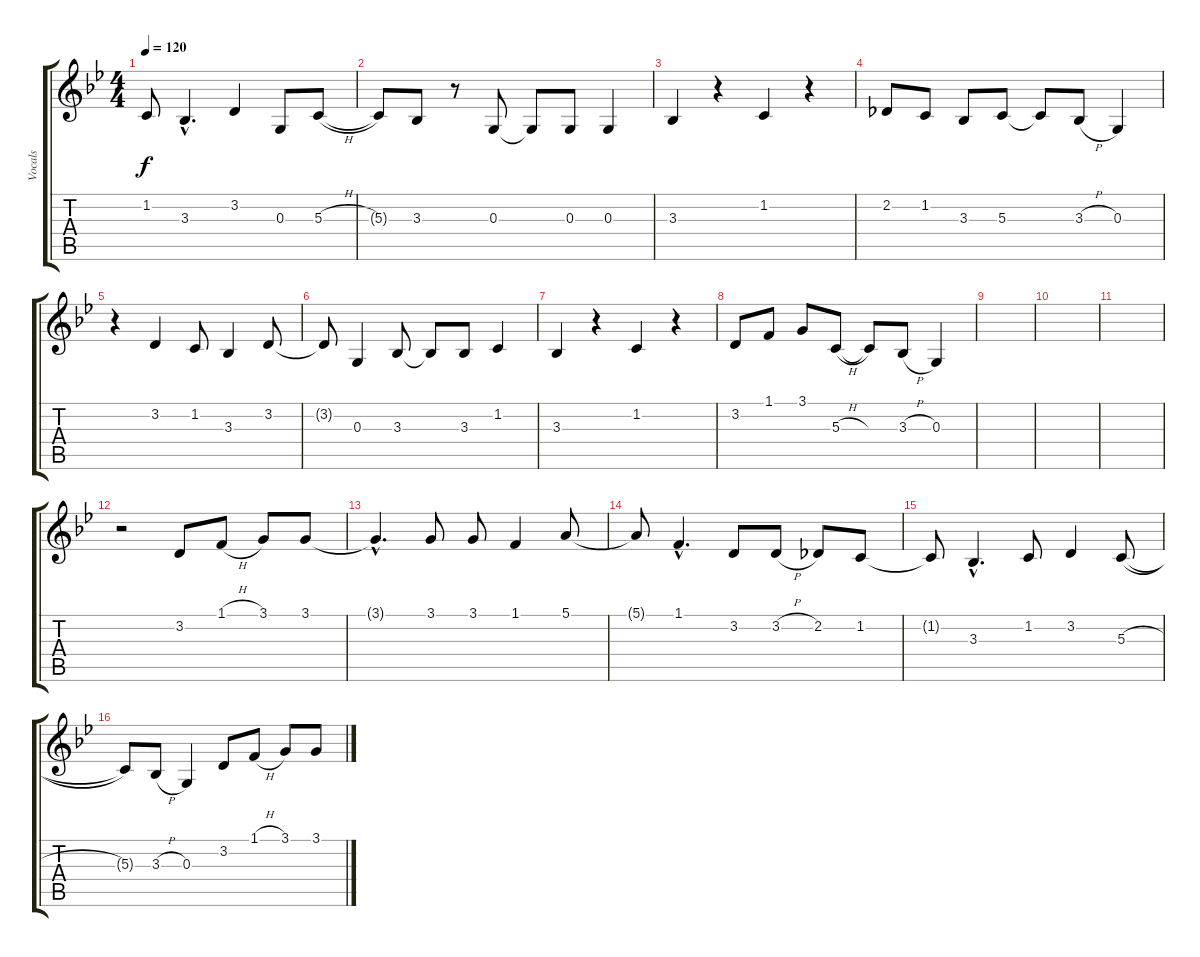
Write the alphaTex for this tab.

\track ("Vocals" "Vocals") {instrument sopranosax}
\staff {score tabs}
\tuning (E4 B3 G3 D3 A2 E2) {hide}
\ts (4 4)
\tempo 120
\clef g2
\ks bb
1.2{t}.8{dy f} 3.3{hac}.4{d} 3.2.4 0.3.8 5.3{h}.8 |
5.3{t}.8 3.3.8 r.8 0.3.8 0.3{t}.8 0.3.8 0.3.4 |
3.3.4 r.4 1.2.4 r.4 |
2.2.8 1.2.8 3.3.8 5.3.8 5.3{t}.8 3.3{h}.8 0.3.4 |
r.4 3.2.4 1.2.8 3.3.4 3.2.8 |
3.2{t}.8 0.3.4 3.3.8 3.3{t}.8 3.3.8 1.2.4 |
3.3.4 r.4 1.2.4 r.4 |
3.2.8 1.1.8 3.1.8 5.3{h}.8 5.3{t}.8 3.3{h}.8 0.3.4 |
|
|
|
r.2 3.2.8 1.1{h}.8 3.1.8 3.1.8 |
3.1{hac t}.4{d} 3.1.8 3.1.8 1.1.4 5.1.8 |
5.1{t}.8 1.1{hac}.4{d} 3.2.8 3.2{h}.8 2.2.8 1.2.8 |
1.2{t}.8 3.3{hac}.4{d} 1.2.8 3.2.4 5.3{h}.8 |
5.3{t}.8 3.3{h}.8 0.3.4 3.2.8 1.1{h}.8 3.1.8 3.1.8
